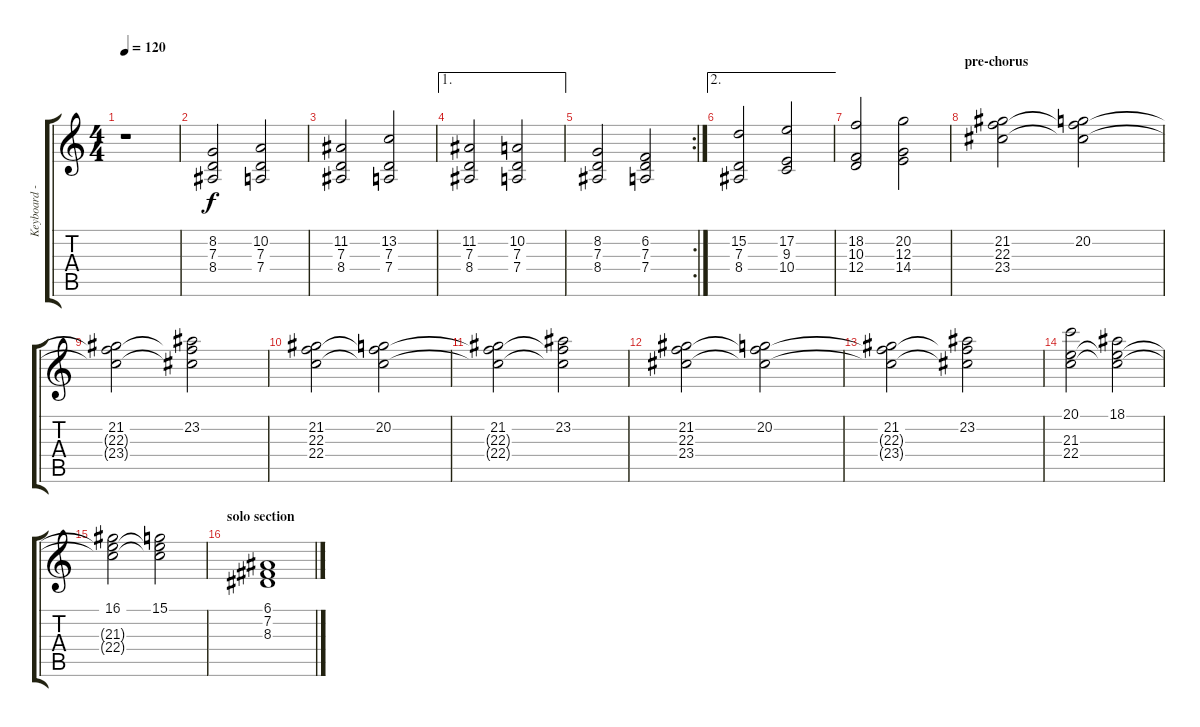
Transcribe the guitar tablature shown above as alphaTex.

\track ("Keyboard - Background" "Keyboard -") {instrument choiraahs}
\staff {score tabs}
\tuning (E4 B3 G3 D3 A2 E2) {hide}
\ts (4 4)
\tempo 120
\clef g2
\ks c
r.1{dy f} |
(8.2 7.3 8.4).2{volume 13} (10.2 7.3 7.4).2 |
(11.2 7.3 8.4).2 (13.2 7.3 7.4).2 |
\ae 1
(11.2 7.3 8.4).2 (10.2 7.3 7.4).2 |
\rc 2
(8.2 7.3 8.4).2 (6.2 7.3 7.4).2 |
\ae 2
(15.2 7.3 8.4).2 (17.2 9.3 10.4).2 |
(18.2 10.3 12.4).2 (20.2 12.3 14.4).2 |
\section ("" "pre-chorus")
(21.2 22.3 23.4).2 (20.2 22.3{t} 23.4{t}).2 |
(21.2 22.3{t} 23.4{t}).2 (23.2 22.3{t} 23.4{t}).2 |
(21.2 22.3 22.4).2 (20.2 22.3{t} 22.4{t}).2 |
(21.2 22.3{t} 22.4{t}).2 (23.2 22.3{t} 22.4{t}).2 |
(21.2 22.3 23.4).2 (20.2 22.3{t} 23.4{t}).2 |
(21.2 22.3{t} 23.4{t}).2 (23.2 22.3{t} 23.4{t}).2 |
(20.1 21.3 22.4).2 (18.1 21.3{t} 22.4{t}).2 |
(16.1 21.3{t} 22.4{t}).2 (15.1 21.3{t} 22.4{t}).2 |
\section ("" "solo section")
(6.1 7.2 8.3).1
